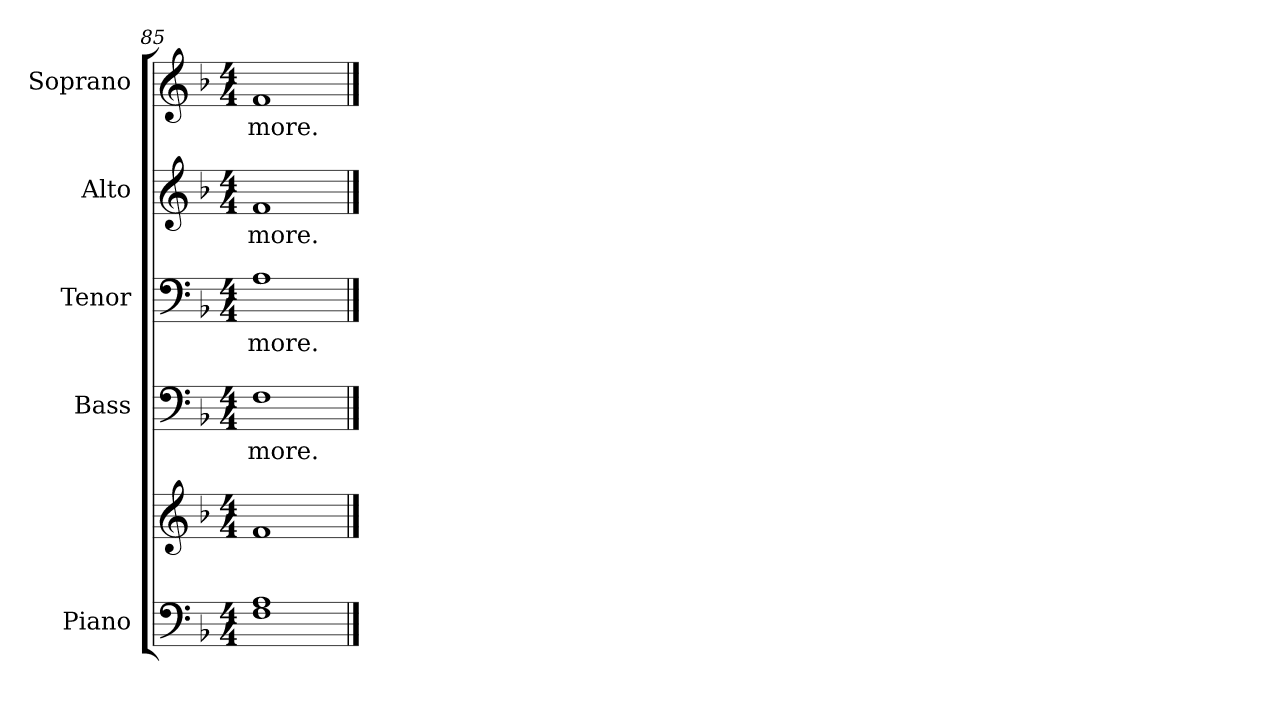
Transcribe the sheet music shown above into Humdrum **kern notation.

**kern	**kern	**kern	**text	**kern	**text	**kern	**text	**kern	**text
*part5	*part5	*part4	*part4	*part3	*part3	*part2	*part2	*part1	*part1
*staff6	*staff5	*staff4	*staff4	*staff3	*staff3	*staff2	*staff2	*staff1	*staff1
*I"Piano	*	*I"Bass	*	*I"Tenor	*	*I"Alto	*	*I"Soprano	*
*I'Pno.	*	*I'B.	*	*I'T.	*	*I'A.	*	*I'S.	*
*clefF4	*clefG2	*clefF4	*	*clefF4	*	*clefG2	*	*clefG2	*
*k[b-]	*k[b-]	*k[b-]	*	*k[b-]	*	*k[b-]	*	*k[b-]	*
*F:	*F:	*F:	*	*F:	*	*F:	*	*F:	*
*M4/4	*M4/4	*M4/4	*	*M4/4	*	*M4/4	*	*M4/4	*
=85	=85	=85	=85	=85	=85	=85	=85	=85	=85
!	!	!	!LO:LY:b:color=#000000	!	!	!	!	!	!
!	!	!	!	!	!LO:LY:b:color=#000000	!	!	!	!
!	!	!	!	!	!	!	!LO:LY:b:color=#000000	!	!
!	!	!	!	!	!	!	!	!	!LO:LY:b:color=#000000
1Fi 1Ai	1fi	1Fi	more.	1Ai	more.	1fi	more.	1fi	more.
==	==	==	==	==	==	==	==	==	==
*-	*-	*-	*-	*-	*-	*-	*-	*-	*-
